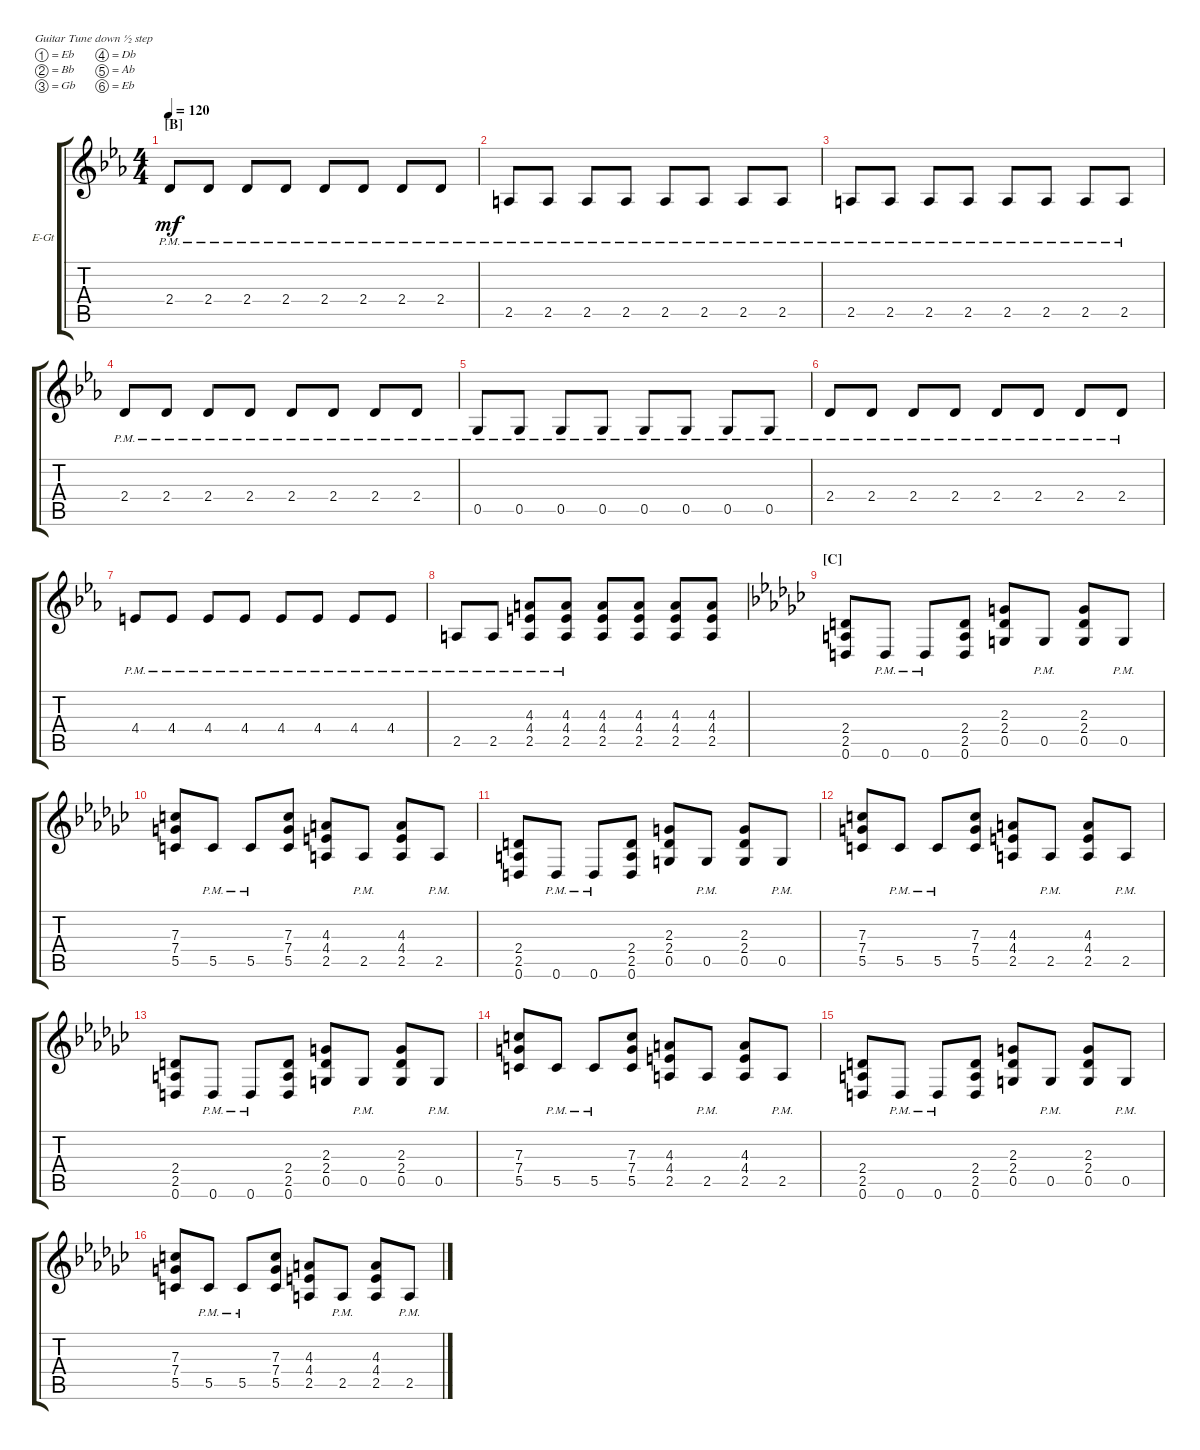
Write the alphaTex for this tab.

\defaultSystemsLayout 4
\bracketExtendMode groupsimilarinstruments
\firstSystemTrackNameOrientation horizontal
\otherSystemsTrackNameOrientation horizontal
\track ("Electric Guitar" "E-Gt") {instrument distortionguitar}
\staff {score tabs}
\tuning (Eb4 Bb3 Gb3 Db3 Ab2 Eb2)
\displaytranspose 11
\ts (4 4)
\section ("B" "")
\tempo 120
\clef g2
\ks eb
2.4{pm}.8{dy mf} 2.4{pm}.8 2.4{pm}.8 2.4{pm}.8 2.4{pm}.8 2.4{pm}.8 2.4{pm}.8 2.4{pm}.8 |
2.5{pm}.8 2.5{pm}.8 2.5{pm}.8 2.5{pm}.8 2.5{pm}.8 2.5{pm}.8 2.5{pm}.8 2.5{pm}.8 |
2.5{pm}.8 2.5{pm}.8 2.5{pm}.8 2.5{pm}.8 2.5{pm}.8 2.5{pm}.8 2.5{pm}.8 2.5{pm}.8 |
2.4{pm}.8 2.4{pm}.8 2.4{pm}.8 2.4{pm}.8 2.4{pm}.8 2.4{pm}.8 2.4{pm}.8 2.4{pm}.8 |
0.5{pm}.8 0.5{pm}.8 0.5{pm}.8 0.5{pm}.8 0.5{pm}.8 0.5{pm}.8 0.5{pm}.8 0.5{pm}.8 |
2.4{pm}.8 2.4{pm}.8 2.4{pm}.8 2.4{pm}.8 2.4{pm}.8 2.4{pm}.8 2.4{pm}.8 2.4{pm}.8 |
4.4{pm}.8 4.4{pm}.8 4.4{pm}.8 4.4{pm}.8 4.4{pm}.8 4.4{pm}.8 4.4{pm}.8 4.4{pm}.8 |
2.5{pm}.8 2.5{pm}.8 (2.5{pm} 4.3 4.4).8 (2.5{pm} 4.4 4.3).8 (2.5 4.3 4.4).8 (2.5 4.3 4.4).8 (2.5 4.3 4.4).8 (2.5 4.3 4.4).8 |
\section ("C" "")
\ks ebminor
(0.6 2.4 2.5).8 0.6{pm}.8 0.6{pm}.8 (0.6 2.5 2.4).8 (0.5 2.4 2.3).8 0.5{pm}.8 (0.5 2.3 2.4).8 0.5{pm}.8 |
(5.5 7.4 7.3).8 5.5{pm}.8 5.5{pm}.8 (5.5 7.4 7.3).8 (2.5 4.4 4.3).8 2.5{pm}.8 (2.5 4.3 4.4).8 2.5{pm}.8 |
(0.6 2.4 2.5).8 0.6{pm}.8 0.6{pm}.8 (0.6 2.5 2.4).8 (0.5 2.4 2.3).8 0.5{pm}.8 (0.5 2.3 2.4).8 0.5{pm}.8 |
(5.5 7.4 7.3).8 5.5{pm}.8 5.5{pm}.8 (5.5 7.4 7.3).8 (2.5 4.4 4.3).8 2.5{pm}.8 (2.5 4.3 4.4).8 2.5{pm}.8 |
(0.6 2.4 2.5).8 0.6{pm}.8 0.6{pm}.8 (0.6 2.5 2.4).8 (0.5 2.4 2.3).8 0.5{pm}.8 (0.5 2.3 2.4).8 0.5{pm}.8 |
(5.5 7.4 7.3).8 5.5{pm}.8 5.5{pm}.8 (5.5 7.4 7.3).8 (2.5 4.4 4.3).8 2.5{pm}.8 (2.5 4.3 4.4).8 2.5{pm}.8 |
(0.6 2.4 2.5).8 0.6{pm}.8 0.6{pm}.8 (0.6 2.5 2.4).8 (0.5 2.4 2.3).8 0.5{pm}.8 (0.5 2.3 2.4).8 0.5{pm}.8 |
(5.5 7.4 7.3).8 5.5{pm}.8 5.5{pm}.8 (5.5 7.4 7.3).8 (2.5 4.4 4.3).8 2.5{pm}.8 (2.5 4.3 4.4).8 2.5{pm}.8
